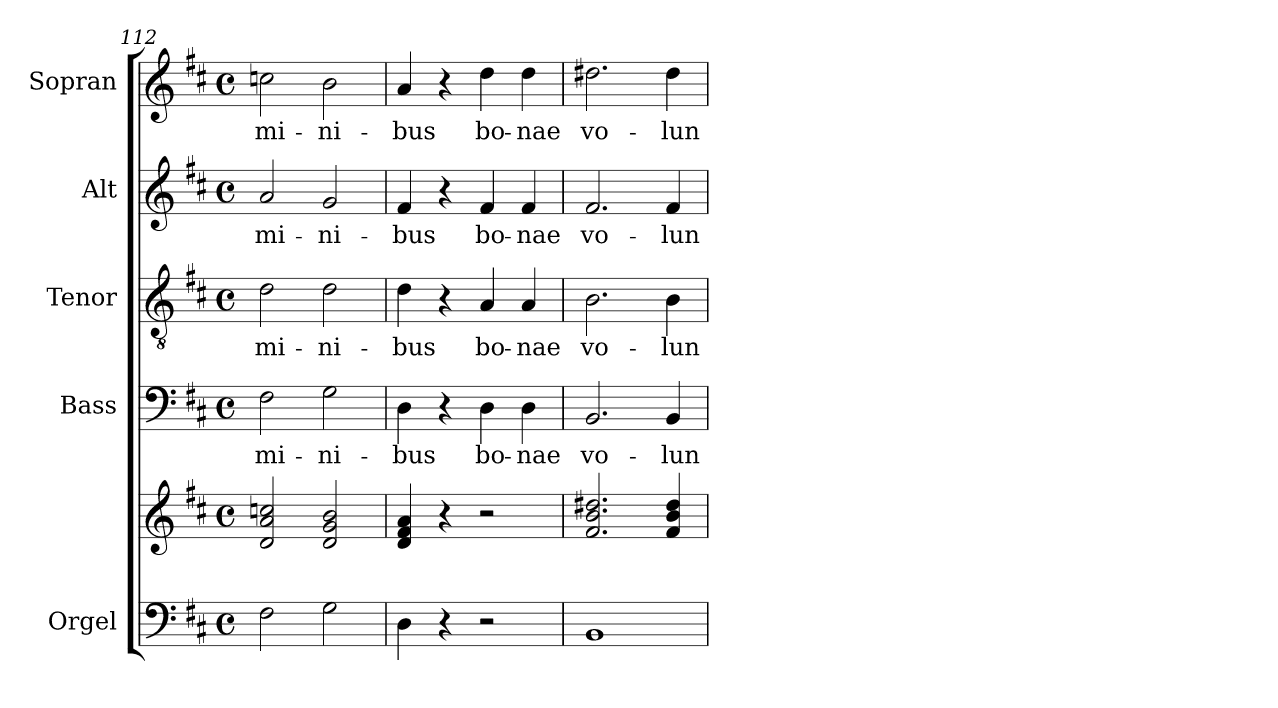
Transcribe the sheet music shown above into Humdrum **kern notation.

**kern	**kern	**kern	**text	**kern	**text	**kern	**text	**kern	**text
*part5	*part5	*part4	*part4	*part3	*part3	*part2	*part2	*part1	*part1
*staff6	*staff5	*staff4	*staff4	*staff3	*staff3	*staff2	*staff2	*staff1	*staff1
*I"Orgel	*	*I"Bass	*	*I"Tenor	*	*I"Alt	*	*I"Sopran	*
*I'Org.	*	*I'B.	*	*I'T.	*	*I'A.	*	*I'S.	*
!!LO:LB:g=z
*clefF4	*clefG2	*clefF4	*	*clefGv2	*	*clefG2	*	*clefG2	*
*k[f#c#]	*k[f#c#]	*k[f#c#]	*	*k[f#c#]	*	*k[f#c#]	*	*k[f#c#]	*
*D:	*D:	*D:	*	*D:	*	*D:	*	*D:	*
*M4/4	*M4/4	*M4/4	*	*M4/4	*	*M4/4	*	*M4/4	*
*met(c)	*met(c)	*met(c)	*	*met(c)	*	*met(c)	*	*met(c)	*
=112	=112	=112	=112	=112	=112	=112	=112	=112	=112
!	!	!	!LO:LY:b	!	!LO:LY:b	!	!LO:LY:b	!	!LO:LY:b
2F#\	2d/ 2a/ 2ccn/	2F#\	-mi-	2d\	-mi-	2a/	-mi-	2ccn\	-mi-
!	!	!	!LO:LY:b	!	!LO:LY:b	!	!LO:LY:b	!	!LO:LY:b
2G\	2d/ 2g/ 2b/	2G\	-ni-	2d\	-ni-	2g/	-ni-	2b\	-ni-
=113	=113	=113	=113	=113	=113	=113	=113	=113	=113
!	!	!	!LO:LY:b	!	!LO:LY:b	!	!LO:LY:b	!	!LO:LY:b
4D\	4d/ 4f#/ 4a/	4D\	-bus	4d\	-bus	4f#/	-bus	4a/	-bus
4r	4r	4r	.	4r	.	4r	.	4r	.
!	!	!	!LO:LY:b	!	!LO:LY:b	!	!LO:LY:b	!	!LO:LY:b
2r	2r	4D\	bo-	4A/	bo-	4f#/	bo-	4dd\	bo-
!	!	!	!LO:LY:b	!	!LO:LY:b	!	!LO:LY:b	!	!LO:LY:b
.	.	4D\	-nae	4A/	-nae	4f#/	-nae	4dd\	-nae
=114	=114	=114	=114	=114	=114	=114	=114	=114	=114
!	!	!	!LO:LY:b	!	!LO:LY:b	!	!LO:LY:b	!	!LO:LY:b
1BB	2.f#/ 2.b/ 2.dd#X/	2.BB/	vo-	2.B\	vo-	2.f#/	vo-	2.dd#X\	vo-
!	!	!	!LO:LY:b	!	!LO:LY:b	!	!LO:LY:b	!	!LO:LY:b
.	4f#/ 4b/ 4dd#/	4BB/	-lun-	4B\	-lun-	4f#/	-lun-	4dd#\	-lun-
=	=	=	=	=	=	=	=	=	=
*-	*-	*-	*-	*-	*-	*-	*-	*-	*-
